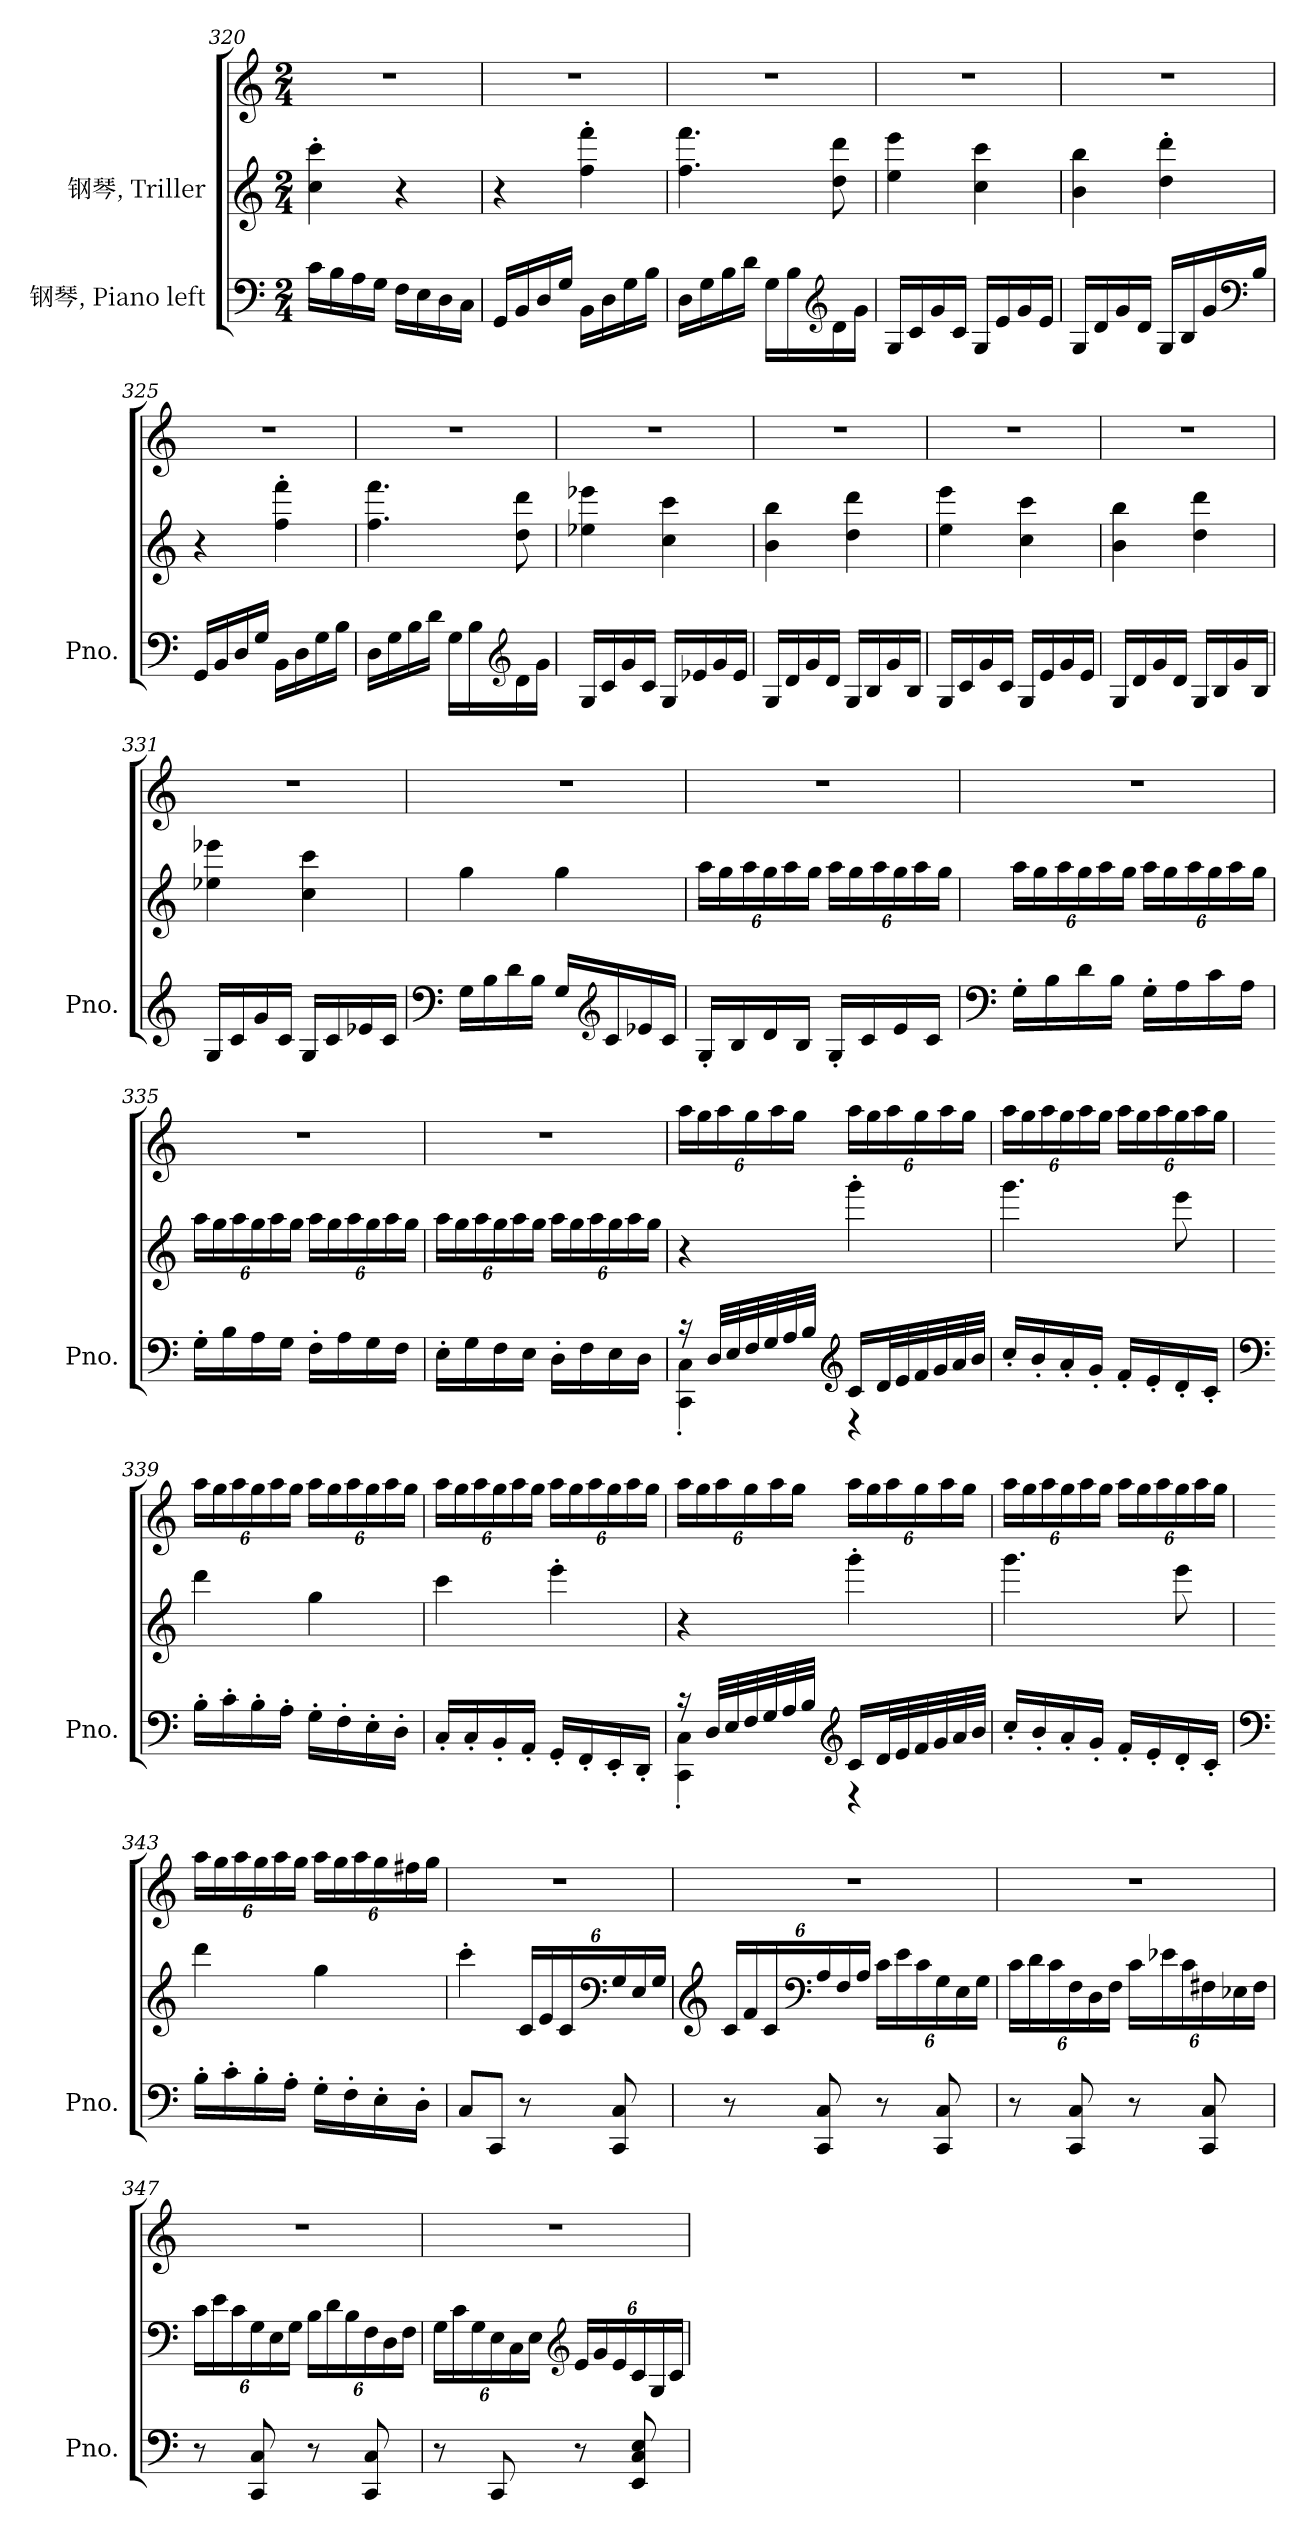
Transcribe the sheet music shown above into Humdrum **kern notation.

**kern	**kern	**kern
*part2	*part1	*part1
*staff3	*staff2	*staff1
*I"钢琴, Piano left	*I"钢琴, Triller	*
*I'Pno.	*	*
!!LO:LB:g=z
*clefF4	*clefG2	*clefG2
*k[]	*k[]	*k[]
*M2/4	*M2/4	*M2/4
*MM103	*MM103	*MM103
=320	=320	=320
16c\LL	4cc\' 4ccc\'	2r
16B\	.	.
16A\	.	.
16G\JJ	.	.
16F\LL	4r	.
16E\	.	.
16D\	.	.
16C\JJ	.	.
=321	=321	=321
*	*	*MM95
16GG/LL	4r	2r
16BB/	.	.
16D/	.	.
16G/JJ	.	.
16BB\LL	4ff\' 4fff\'	.
16D\	.	.
16G\	.	.
16B\JJ	.	.
=322	=322	=322
*	*	*MM107
16D\LL	4.ff\ 4.fff\	2r
16G\	.	.
16B\	.	.
16d\JJ	.	.
16G\LL	.	.
16B\	.	.
*clefG2	*	*
16d\	8dd\ 8ddd\	.
16g\JJ	.	.
=323	=323	=323
*	*	*MM110
16G/LL	4ee\ 4eee\	2r
16c/	.	.
16g/	.	.
16c/JJ	.	.
16G/LL	4cc\ 4ccc\	.
16e/	.	.
16g/	.	.
16e/JJ	.	.
!!LO:PB:g=z
=324	=324	=324
*	*	*MM103
16G/LL	4b\ 4bb\	2r
16d/	.	.
16g/	.	.
16d/JJ	.	.
16G/LL	4dd\' 4ddd\'	.
16B/	.	.
16g/	.	.
*clefF4	*	*
16B/JJ	.	.
=325	=325	=325
*	*	*MM95
16GG/LL	4r	2r
16BB/	.	.
16D/	.	.
16G/JJ	.	.
16BB\LL	4ff\' 4fff\'	.
16D\	.	.
16G\	.	.
16B\JJ	.	.
=326	=326	=326
*	*	*MM107
16D\LL	4.ff\ 4.fff\	2r
16G\	.	.
16B\	.	.
16d\JJ	.	.
16G\LL	.	.
16B\	.	.
*clefG2	*	*
16d\	8dd\ 8ddd\	.
16g\JJ	.	.
=327	=327	=327
*	*	*MM110
16G/LL	4ee-X\ 4eee-X\	2r
16c/	.	.
16g/	.	.
16c/JJ	.	.
16G/LL	4cc\ 4ccc\	.
16e-X/	.	.
16g/	.	.
16e-/JJ	.	.
!!LO:LB:g=z
=328	=328	=328
*	*	*MM103
16G/LL	4b\ 4bb\	2r
16d/	.	.
16g/	.	.
16d/JJ	.	.
16G/LL	4dd\ 4ddd\	.
16B/	.	.
16g/	.	.
16B/JJ	.	.
=329	=329	=329
*	*	*MM110
16G/LL	4ee\ 4eee\	2r
16c/	.	.
16g/	.	.
16c/JJ	.	.
16G/LL	4cc\ 4ccc\	.
16e/	.	.
16g/	.	.
16e/JJ	.	.
=330	=330	=330
*	*	*MM103
16G/LL	4b\ 4bb\	2r
16d/	.	.
16g/	.	.
16d/JJ	.	.
16G/LL	4dd\ 4ddd\	.
16B/	.	.
16g/	.	.
16B/JJ	.	.
=331	=331	=331
*	*	*MM110
16G/LL	4ee-X\ 4eee-X\	2r
16c/	.	.
16g/	.	.
16c/JJ	.	.
16G/LL	4cc\ 4ccc\	.
16c/	.	.
16e-X/	.	.
16c/JJ	.	.
!!LO:LB:g=z
=332	=332	=332
*clefF4	*	*
*	*	*MM103
16G\LL	4gg\	2r
16B\	.	.
16d\	.	.
16B\JJ	.	.
16G/LL	4gg\	.
*clefG2	*	*
16c/	.	.
16e-X/	.	.
16c/JJ	.	.
=333	=333	=333
*	*Xbrackettup	*
*	*	*MM103
16G'/LL	24aa\LL	2r
.	24gg\	.
16B/	.	.
.	24aa\	.
16d/	24gg\	.
.	24aa\	.
16B/JJ	.	.
.	24gg\JJ	.
16G'/LL	24aa\LL	.
.	24gg\	.
16c/	.	.
.	24aa\	.
16e/	24gg\	.
.	24aa\	.
16c/JJ	.	.
.	24gg\JJ	.
=334	=334	=334
*clefF4	*	*
16G'\LL	24aa\LL	2r
.	24gg\	.
16B\	.	.
.	24aa\	.
16d\	24gg\	.
.	24aa\	.
16B\JJ	.	.
.	24gg\JJ	.
16G'\LL	24aa\LL	.
.	24gg\	.
16A\	.	.
.	24aa\	.
16c\	24gg\	.
.	24aa\	.
16A\JJ	.	.
.	24gg\JJ	.
!!LO:LB:g=z
=335	=335	=335
16G'\LL	24aa\LL	2r
.	24gg\	.
16B\	.	.
.	24aa\	.
16A\	24gg\	.
.	24aa\	.
16G\JJ	.	.
.	24gg\JJ	.
16F'\LL	24aa\LL	.
.	24gg\	.
16A\	.	.
.	24aa\	.
16G\	24gg\	.
.	24aa\	.
16F\JJ	.	.
.	24gg\JJ	.
=336	=336	=336
16E'\LL	24aa\LL	2r
.	24gg\	.
16G\	.	.
.	24aa\	.
16F\	24gg\	.
.	24aa\	.
16E\JJ	.	.
.	24gg\JJ	.
16D'\LL	24aa\LL	.
.	24gg\	.
16F\	.	.
.	24aa\	.
16E\	24gg\	.
.	24aa\	.
16D\JJ	.	.
.	24gg\JJ	.
=337	=337	=337
*^	*	*
*	*	*	*Xbrackettup
16r	4CC\' 4C\'	4r	24aa\LL
.	.	.	24gg\
32D/LLL	.	.	.
.	.	.	24aa\
32E/	.	.	.
*	*	*	*MM107
32F/	.	.	24gg\
32G/	.	.	.
*	*	*	*MM108
.	.	.	24aa\
32A/	.	.	.
.	.	.	24gg\JJ
32B/JJJ	.	.	.
*clefG2	*	*	*
*	*	*	*MM108
16c/LL	4r	4ggg'\	24aa\LL
.	.	.	24gg\
32d/L	.	.	.
.	.	.	24aa\
32e/	.	.	.
*	*	*	*MM113
32f/	.	.	24gg\
32g/	.	.	.
*	*	*	*MM111
.	.	.	24aa\
32a/	.	.	.
.	.	.	24gg\JJ
32b/JJJ	.	.	.
*v	*v	*	*
!!LO:PB:g=z
=338	=338	=338
16cc'/LL	4.ggg\	24aa\LL
*	*	*MM111
.	.	24gg\
16b'/	.	.
*	*	*MM108
.	.	24aa\
16a'/	.	24gg\
.	.	24aa\
16g'/JJ	.	.
.	.	24gg\JJ
*	*	*MM108
16f'/LL	.	24aa\LL
.	.	24gg\
16e'/	.	.
*	*	*MM106
.	.	24aa\
*	*	*MM109
16d'/	8eee\	24gg\
.	.	24aa\
16c'/JJ	.	.
.	.	24gg\JJ
=339	=339	=339
*clefF4	*	*
*	*	*MM110
16B'\LL	4ddd\	24aa\LL
.	.	24gg\
16c'\	.	.
*	*	*MM111
.	.	24aa\
*	*	*MM112
16B'\	.	24gg\
*	*	*MM112
.	.	24aa\
16A'\JJ	.	.
*	*	*MM111
.	.	24gg\JJ
16G'\LL	4gg\	24aa\LL
*	*	*MM110
.	.	24gg\
16F'\	.	.
*	*	*MM107
.	.	24aa\
*	*	*MM110
16E'\	.	24gg\
*	*	*MM107
.	.	24aa\
16D'\JJ	.	.
.	.	24gg\JJ
=340	=340	=340
*	*	*MM110
16C'/LL	4ccc\	24aa\LL
*	*	*MM109
.	.	24gg\
16C'/	.	.
*	*	*MM106
.	.	24aa\
16BB'/	.	24gg\
*	*	*MM105
.	.	24aa\
16AA'/JJ	.	.
.	.	24gg\JJ
*	*	*MM106
16GG'/LL	4eee'\	24aa\LL
*	*	*MM102
.	.	24gg\
16FF'/	.	.
*	*	*MM104
.	.	24aa\
16EE'/	.	24gg\
.	.	24aa\
16DD'/JJ	.	.
.	.	24gg\JJ
!!LO:LB:g=z
=341	=341	=341
*	*	*MM97
*^	*	*
16r	4CC\' 4C\'	4r	24aa\LL
*	*	*	*MM100
.	.	.	24gg\
32D/LLL	.	.	.
*	*	*	*MM95
.	.	.	24aa\
32E/	.	.	.
*	*	*	*MM96
32F/	.	.	24gg\
32G/	.	.	.
.	.	.	24aa\
32A/	.	.	.
.	.	.	24gg\JJ
32B/JJJ	.	.	.
*clefG2	*	*	*
*	*	*	*MM102
16c/LL	4r	4ggg'\	24aa\LL
*	*	*	*MM103
.	.	.	24gg\
32d/L	.	.	.
*	*	*	*MM100
.	.	.	24aa\
32e/	.	.	.
32f/	.	.	24gg\
32g/	.	.	.
*	*	*	*MM101
.	.	.	24aa\
32a/	.	.	.
*	*	*	*MM104
.	.	.	24gg\JJ
32b/JJJ	.	.	.
*v	*v	*	*
=342	=342	=342
*	*	*MM108
16cc'/LL	4.ggg\	24aa\LL
.	.	24gg\
16b'/	.	.
*	*	*MM106
.	.	24aa\
*	*	*MM108
16a'/	.	24gg\
*	*	*MM108
.	.	24aa\
16g'/JJ	.	.
*	*	*MM107
.	.	24gg\JJ
16f'/LL	.	24aa\LL
*	*	*MM105
.	.	24gg\
16e'/	.	.
.	.	24aa\
16d'/	8eee\	24gg\
*	*	*MM107
.	.	24aa\
16c'/JJ	.	.
.	.	24gg\JJ
=343	=343	=343
*clefF4	*	*
*	*	*MM111
16B'\LL	4ddd\	24aa\LL
.	.	24gg\
16c'\	.	.
.	.	24aa\
16B'\	.	24gg\
.	.	24aa\
16A'\JJ	.	.
.	.	24gg\JJ
16G'\LL	4gg\	24aa\LL
.	.	24gg\
16F'\	.	.
*	*	*MM108
.	.	24aa\
*	*	*MM109
16E'\	.	24gg\
*	*	*MM108
.	.	24ff#X\
16D'\JJ	.	.
*	*	*MM109
.	.	24gg\JJ
!!LO:LB:g=z
=344	=344	=344
*	*	*MM106
8C/L	4ccc'\	2r
8CC/J	.	.
8r	24c/LL	.
.	24e/	.
.	24c/	.
*	*clefF4	*
8CC/ 8C/	24G/	.
.	24E/	.
.	24G/JJ	.
=345	=345	=345
*	*clefG2	*
*	*	*MM107
8r	24c/LL	2r
.	24f/	.
.	24c/	.
*	*clefF4	*
8CC/ 8C/	24A/	.
.	24F/	.
.	24A/JJ	.
8r	24c\LL	.
.	24e\	.
.	24c\	.
8CC/ 8C/	24G\	.
.	24E\	.
.	24G\JJ	.
=346	=346	=346
8r	24c\LL	2r
.	24d\	.
.	24c\	.
8CC/ 8C/	24F\	.
.	24D\	.
.	24F\JJ	.
8r	24c\LL	.
.	24e-X\	.
.	24c\	.
8CC/ 8C/	24F#X\	.
.	24E-X\	.
.	24F#\JJ	.
!!LO:LB:g=z
=347	=347	=347
8r	24c\LL	2r
.	24e\	.
.	24c\	.
8CC/ 8C/	24G\	.
.	24E\	.
.	24G\JJ	.
8r	24B\LL	.
.	24d\	.
.	24B\	.
8CC/ 8C/	24F\	.
.	24D\	.
.	24F\JJ	.
=348	=348	=348
*	*	*MM106
8r	24G\LL	2r
.	24c\	.
.	24G\	.
8CC/	24E\	.
.	24C\	.
.	24E\JJ	.
*	*clefG2	*
8r	24e/LL	.
.	24g/	.
.	24e/	.
8EE/ 8C/ 8E/	24c/	.
.	24G/	.
.	24c/JJ	.
=	=	=
*-	*-	*-
